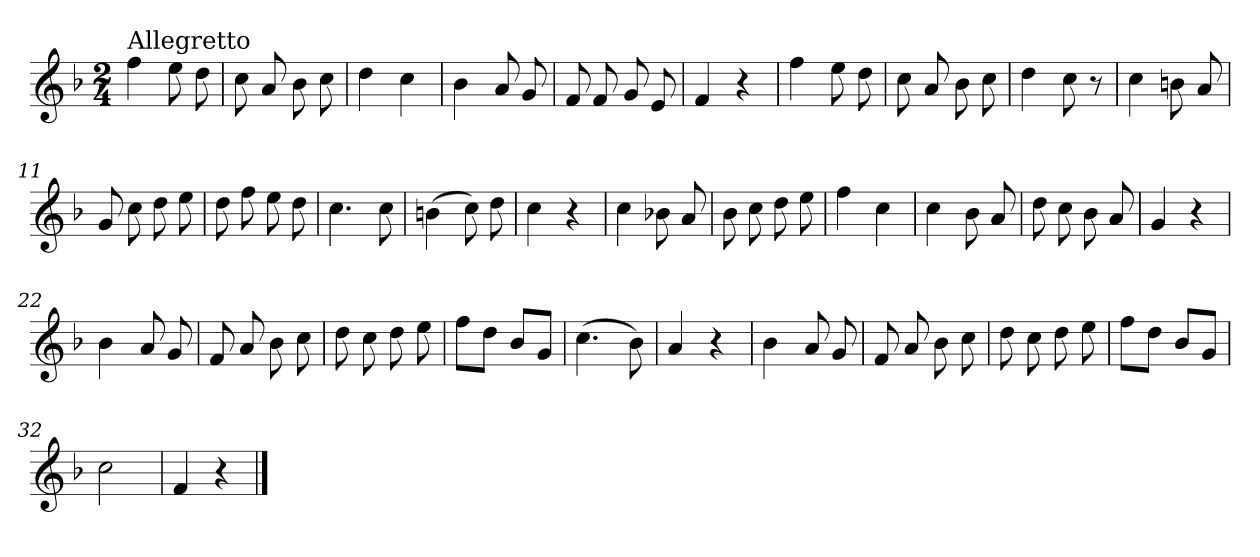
**kern
*part1
*staff1
*clefG2
*k[b-]
*F:
*M2/4
=1
!LO:TX:a:t=Allegretto
4ff\
8ee\
8dd\
=2
8cc\
8a/
8b-\
8cc\
=3
4dd\
4cc\
=4
4b-\
8a/
8g/
=5
8f/
8f/
8g/
8e/
=6
4f/
4r
=7
4ff\
8ee\
8dd\
=8
8cc\
8a/
8b-\
8cc\
!!LO:LB:g=z
=9
4dd\
8cc\
8r
=10
4cc\
8bn\
8a/
=11
8g/
8cc\
8dd\
8ee\
=12
8dd\
8ff\
8ee\
8dd\
=13
4.cc\
8cc\
=14
(>4bn\
8cc\)
8dd\
=15
4cc\
4r
=16
4cc\
8b-X\
8a/
=17
8b-\
8cc\
8dd\
8ee\
=18
4ff\
4cc\
!!LO:LB:g=z
=19
4cc\
8b-\
8a/
=20
8dd\
8cc\
8b-\
8a/
=21
4g/
4r
=22
4b-\
8a/
8g/
=23
8f/
8a/
8b-\
8cc\
=24
8dd\
8cc\
8dd\
8ee\
=25
8ff\L
8dd\J
8b-/L
8g/J
=26
(>4.cc\
8b-\)
=27
4a/
4r
=28
4b-\
8a/
8g/
!!LO:LB:g=z
=29
8f/
8a/
8b-\
8cc\
=30
8dd\
8cc\
8dd\
8ee\
=31
8ff\L
8dd\J
8b-/L
8g/J
=32
2cc\
=33
4f/
4r
==
*-
